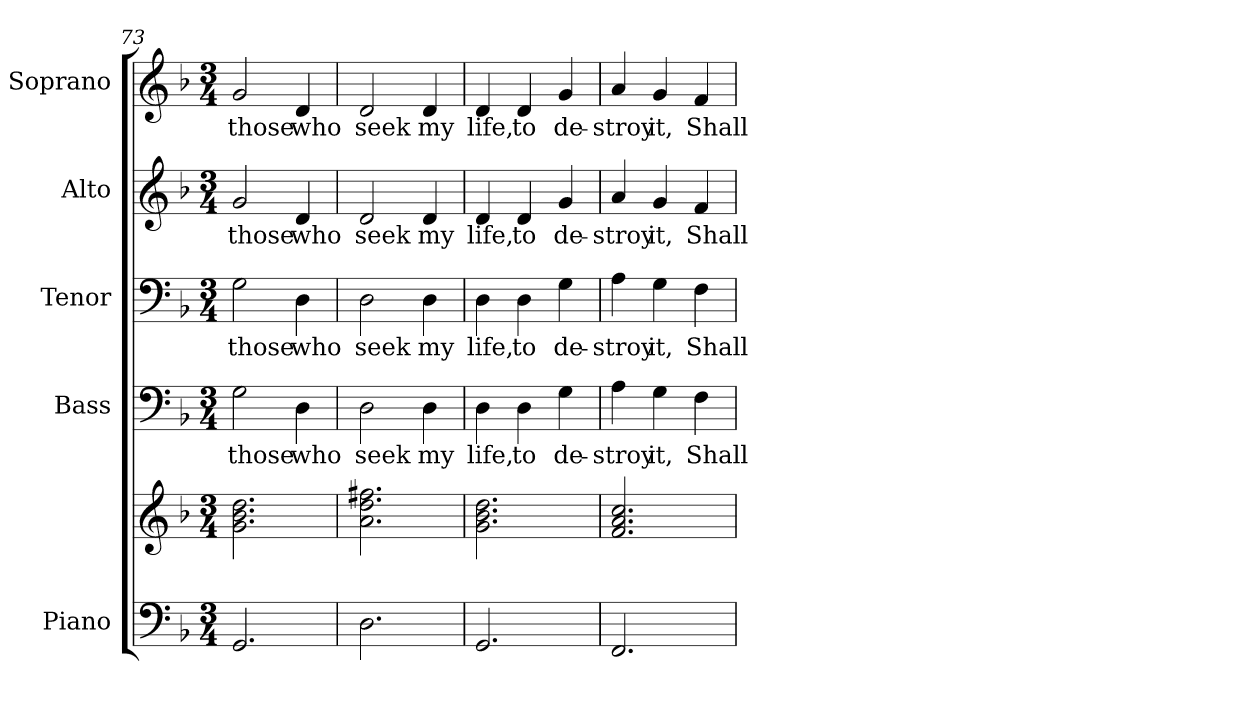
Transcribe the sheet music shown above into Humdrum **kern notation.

**kern	**kern	**kern	**text	**kern	**text	**kern	**text	**kern	**text
*part5	*part5	*part4	*part4	*part3	*part3	*part2	*part2	*part1	*part1
*staff6	*staff5	*staff4	*staff4	*staff3	*staff3	*staff2	*staff2	*staff1	*staff1
*I"Piano	*	*I"Bass	*	*I"Tenor	*	*I"Alto	*	*I"Soprano	*
*I'Pno.	*	*I'B.	*	*I'T.	*	*I'A.	*	*I'S.	*
!!LO:PB:g=z
*clefF4	*clefG2	*clefF4	*	*clefF4	*	*clefG2	*	*clefG2	*
*k[b-]	*k[b-]	*k[b-]	*	*k[b-]	*	*k[b-]	*	*k[b-]	*
*F:	*F:	*F:	*	*F:	*	*F:	*	*F:	*
*M3/4	*M3/4	*M3/4	*	*M3/4	*	*M3/4	*	*M3/4	*
=73	=73	=73	=73	=73	=73	=73	=73	=73	=73
!	!	!	!LO:LY:b:color=#000000	!	!	!	!	!	!
!	!	!	!	!	!LO:LY:b:color=#000000	!	!	!	!
!	!	!	!	!	!	!	!LO:LY:b:color=#000000	!	!
!	!	!	!	!	!	!	!	!	!LO:LY:b:color=#000000
2.GGi/	2.gi\ 2.b-i 2.ddi	2Gi\	those	2Gi\	those	2gi/	those	2gi/	those
!	!	!	!LO:LY:b:color=#000000	!	!	!	!	!	!
!	!	!	!	!	!LO:LY:b:color=#000000	!	!	!	!
!	!	!	!	!	!	!	!LO:LY:b:color=#000000	!	!
!	!	!	!	!	!	!	!	!	!LO:LY:b:color=#000000
.	.	4Di\	who	4Di\	who	4di/	who	4di/	who
=74	=74	=74	=74	=74	=74	=74	=74	=74	=74
!	!	!	!LO:LY:b:color=#000000	!	!	!	!	!	!
!	!	!	!	!	!LO:LY:b:color=#000000	!	!	!	!
!	!	!	!	!	!	!	!LO:LY:b:color=#000000	!	!
!	!	!	!	!	!	!	!	!	!LO:LY:b:color=#000000
2.Di\	2.ai\ 2.ddi 2.ff#Xi	2Di\	seek	2Di\	seek	2di/	seek	2di/	seek
!	!	!	!LO:LY:b:color=#000000	!	!	!	!	!	!
!	!	!	!	!	!LO:LY:b:color=#000000	!	!	!	!
!	!	!	!	!	!	!	!LO:LY:b:color=#000000	!	!
!	!	!	!	!	!	!	!	!	!LO:LY:b:color=#000000
.	.	4Di\	my	4Di\	my	4di/	my	4di/	my
=75	=75	=75	=75	=75	=75	=75	=75	=75	=75
!	!	!	!LO:LY:b:color=#000000	!	!	!	!	!	!
!	!	!	!	!	!LO:LY:b:color=#000000	!	!	!	!
!	!	!	!	!	!	!	!LO:LY:b:color=#000000	!	!
!	!	!	!	!	!	!	!	!	!LO:LY:b:color=#000000
2.GGi/	2.gi\ 2.b-i 2.ddi	4Di\	life,	4Di\	life,	4di/	life,	4di/	life,
!	!	!	!LO:LY:b:color=#000000	!	!	!	!	!	!
!	!	!	!	!	!LO:LY:b:color=#000000	!	!	!	!
!	!	!	!	!	!	!	!LO:LY:b:color=#000000	!	!
!	!	!	!	!	!	!	!	!	!LO:LY:b:color=#000000
.	.	4Di\	to	4Di\	to	4di/	to	4di/	to
!	!	!	!LO:LY:b:color=#000000	!	!	!	!	!	!
!	!	!	!	!	!LO:LY:b:color=#000000	!	!	!	!
!	!	!	!	!	!	!	!LO:LY:b:color=#000000	!	!
!	!	!	!	!	!	!	!	!	!LO:LY:b:color=#000000
.	.	4Gi\	de-	4Gi\	de-	4gi/	de-	4gi/	de-
=76	=76	=76	=76	=76	=76	=76	=76	=76	=76
!	!	!	!LO:LY:b:color=#000000	!	!	!	!	!	!
!	!	!	!	!	!LO:LY:b:color=#000000	!	!	!	!
!	!	!	!	!	!	!	!LO:LY:b:color=#000000	!	!
!	!	!	!	!	!	!	!	!	!LO:LY:b:color=#000000
2.FFi/	2.fi/ 2.ai 2.cci	4Ai\	-stroy	4Ai\	-stroy	4ai/	-stroy	4ai/	-stroy
!	!	!	!LO:LY:b:color=#000000	!	!	!	!	!	!
!	!	!	!	!	!LO:LY:b:color=#000000	!	!	!	!
!	!	!	!	!	!	!	!LO:LY:b:color=#000000	!	!
!	!	!	!	!	!	!	!	!	!LO:LY:b:color=#000000
.	.	4Gi\	it,	4Gi\	it,	4gi/	it,	4gi/	it,
!	!	!	!LO:LY:b:color=#000000	!	!	!	!	!	!
!	!	!	!	!	!LO:LY:b:color=#000000	!	!	!	!
!	!	!	!	!	!	!	!LO:LY:b:color=#000000	!	!
!	!	!	!	!	!	!	!	!	!LO:LY:b:color=#000000
.	.	4Fi\	Shall	4Fi\	Shall	4fi/	Shall	4fi/	Shall
=	=	=	=	=	=	=	=	=	=
*-	*-	*-	*-	*-	*-	*-	*-	*-	*-
